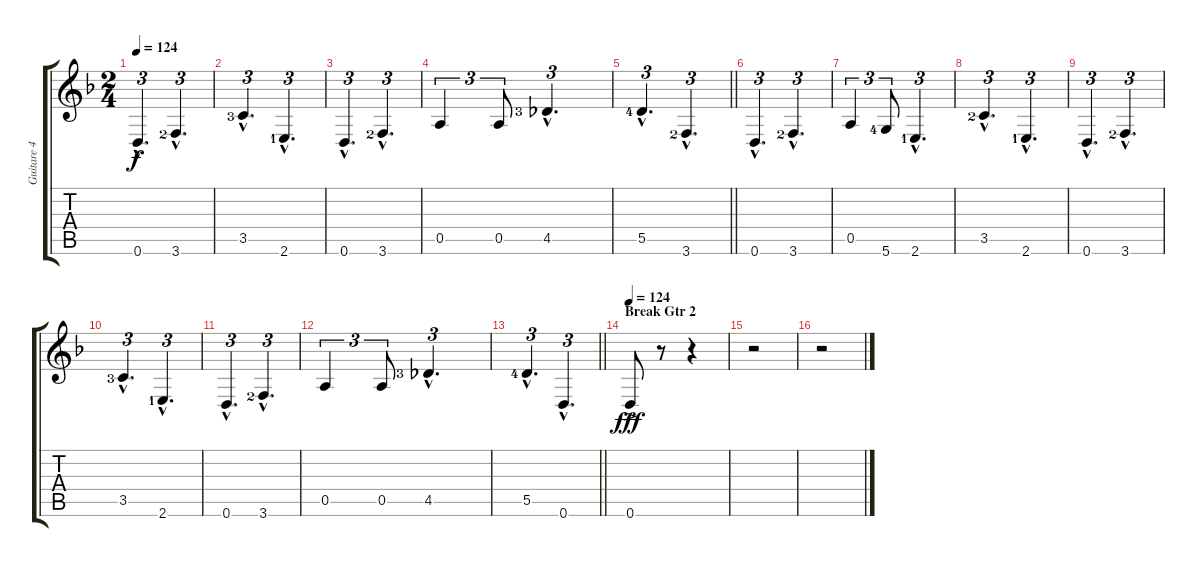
\track ("Guitare 4" "Guitare 4") {instrument acousticguitarnylon}
\staff {score tabs}
\tuning (E4 B3 G3 D3 A2 D2) {hide}
\ts (2 4)
\tempo 124
\clef g2
\ks dminor
0.6{hac}.4{d tu (3 2) dy f} 3.6{hac lf 3}.4{d tu (3 2)} |
3.5{hac lf 4}.4{d tu (3 2)} 2.6{hac lf 2}.4{d tu (3 2)} |
0.6{hac}.4{d tu (3 2)} 3.6{hac lf 3}.4{d tu (3 2)} |
0.5.4{tu (3 2)} 0.5.8{tu (3 2)} 4.5{hac lf 4}.4{d tu (3 2)} |
\barLineRight lightlight
5.5{hac lf 5}.4{d tu (3 2)} 3.6{hac lf 3}.4{d tu (3 2)} |
0.6{hac}.4{d tu (3 2)} 3.6{hac lf 3}.4{d tu (3 2)} |
0.5.4{tu (3 2)} 5.6{lf 5}.8{tu (3 2)} 2.6{hac lf 2}.4{d tu (3 2)} |
3.5{hac lf 3}.4{d tu (3 2)} 2.6{hac lf 2}.4{d tu (3 2)} |
0.6{hac}.4{d tu (3 2)} 3.6{hac lf 3}.4{d tu (3 2)} |
3.5{hac lf 4}.4{d tu (3 2)} 2.6{hac lf 2}.4{d tu (3 2)} |
0.6{hac}.4{d tu (3 2)} 3.6{hac lf 3}.4{d tu (3 2)} |
0.5.4{tu (3 2)} 0.5.8{tu (3 2)} 4.5{hac lf 4}.4{d tu (3 2)} |
\barLineRight lightlight
5.5{hac lf 5}.4{d tu (3 2)} 0.6{hac}.4{d tu (3 2)} |
\section ("" "Break Gtr 2")
\tempo 124
0.6{ac}.8{dy fff volume 13 balance 0 instrument acousticguitarnylon} r.8 r.4 |
r.2 |
r.2
